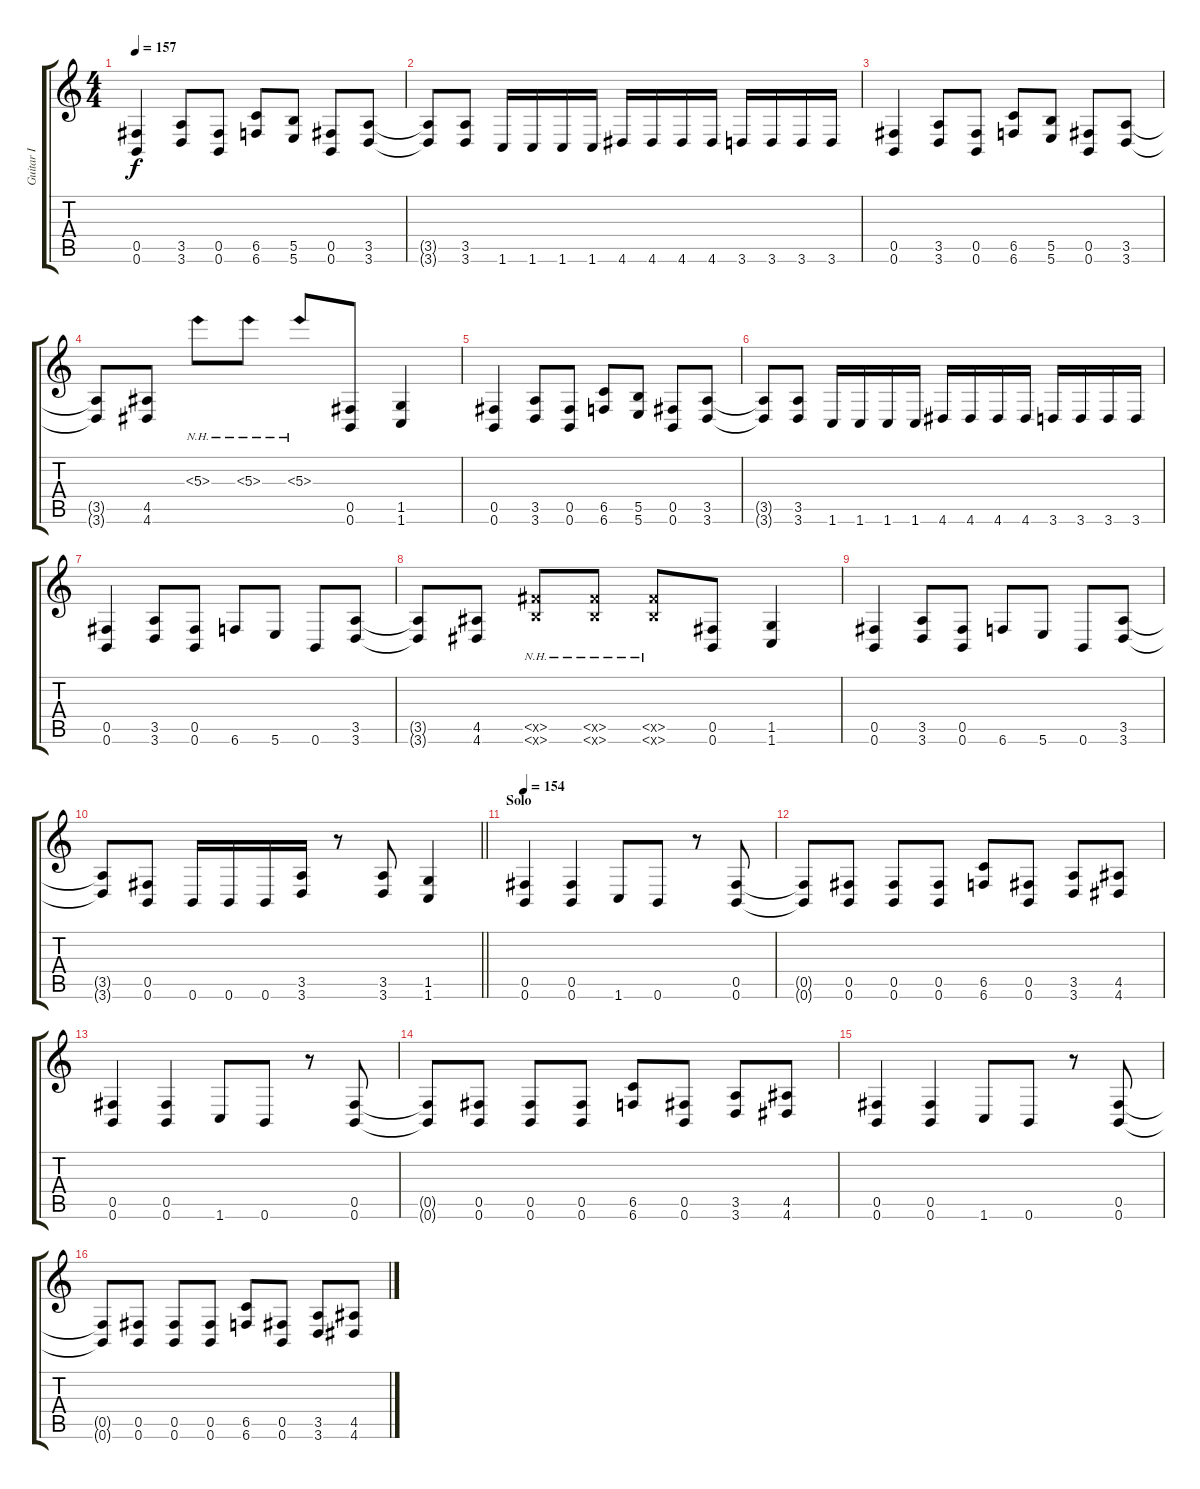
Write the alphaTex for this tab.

\track ("Guitar I" "Guitar I") {instrument distortionguitar}
\staff {score tabs}
\tuning (Db4 Ab3 E3 B2 Gb2 B1) {hide}
\ts (4 4)
\tempo 157
\clef g2
\ks c
(0.5 0.6).4{dy f} (3.5 3.6).8 (0.5 0.6).8 (6.5 6.6).8 (5.5 5.6).8 (0.5 0.6).8 (3.5 3.6).8 |
(3.5{t} 3.6{t}).8 (3.5 3.6).8 1.6.16 1.6.16 1.6.16 1.6.16 4.6.16 4.6.16 4.6.16 4.6.16 3.6.16 3.6.16 3.6.16 3.6.16 |
(0.5 0.6).4 (3.5 3.6).8 (0.5 0.6).8 (6.5 6.6).8 (5.5 5.6).8 (0.5 0.6).8 (3.5 3.6).8 |
(3.5{t} 3.6{t}).8 (4.5 4.6).8 5.3{nh}.8 5.3{nh}.8 5.3{nh}.8 (0.5 0.6).8 (1.5 1.6).4 |
(0.5 0.6).4 (3.5 3.6).8 (0.5 0.6).8 (6.5 6.6).8 (5.5 5.6).8 (0.5 0.6).8 (3.5 3.6).8 |
(3.5{t} 3.6{t}).8 (3.5 3.6).8 1.6.16 1.6.16 1.6.16 1.6.16 4.6.16 4.6.16 4.6.16 4.6.16 3.6.16 3.6.16 3.6.16 3.6.16 |
(0.5 0.6).4 (3.5 3.6).8 (0.5 0.6).8 6.6.8 5.6.8 0.6.8 (3.5 3.6).8 |
(3.5{t} 3.6{t}).8 (4.5 4.6).8 (-1.5{nh x} -1.6{nh x}).8 (-1.5{nh x} -1.6{nh x}).8 (-1.5{nh x} -1.6{nh x}).8 (0.5 0.6).8 (1.5 1.6).4 |
(0.5 0.6).4 (3.5 3.6).8 (0.5 0.6).8 6.6.8 5.6.8 0.6.8 (3.5 3.6).8 |
\barLineRight lightlight
(3.5{t} 3.6{t}).8 (0.5 0.6).8 0.6.16 0.6.16 0.6.16 (3.5 3.6).16 r.8 (3.5 3.6).8 (1.5 1.6).4 |
\section ("" "Solo")
\tempo 154
(0.5 0.6).4 (0.5 0.6).4 1.6.8 0.6.8 r.8 (0.5 0.6).8 |
(0.5{t} 0.6{t}).8 (0.5 0.6).8 (0.5 0.6).8 (0.5 0.6).8 (6.5 6.6).8 (0.5 0.6).8 (3.5 3.6).8 (4.5 4.6).8 |
(0.5 0.6).4 (0.5 0.6).4 1.6.8 0.6.8 r.8 (0.5 0.6).8 |
(0.5{t} 0.6{t}).8 (0.5 0.6).8 (0.5 0.6).8 (0.5 0.6).8 (6.5 6.6).8 (0.5 0.6).8 (3.5 3.6).8 (4.5 4.6).8 |
(0.5 0.6).4 (0.5 0.6).4 1.6.8 0.6.8 r.8 (0.5 0.6).8 |
(0.5{t} 0.6{t}).8 (0.5 0.6).8 (0.5 0.6).8 (0.5 0.6).8 (6.5 6.6).8 (0.5 0.6).8 (3.5 3.6).8 (4.5 4.6).8
